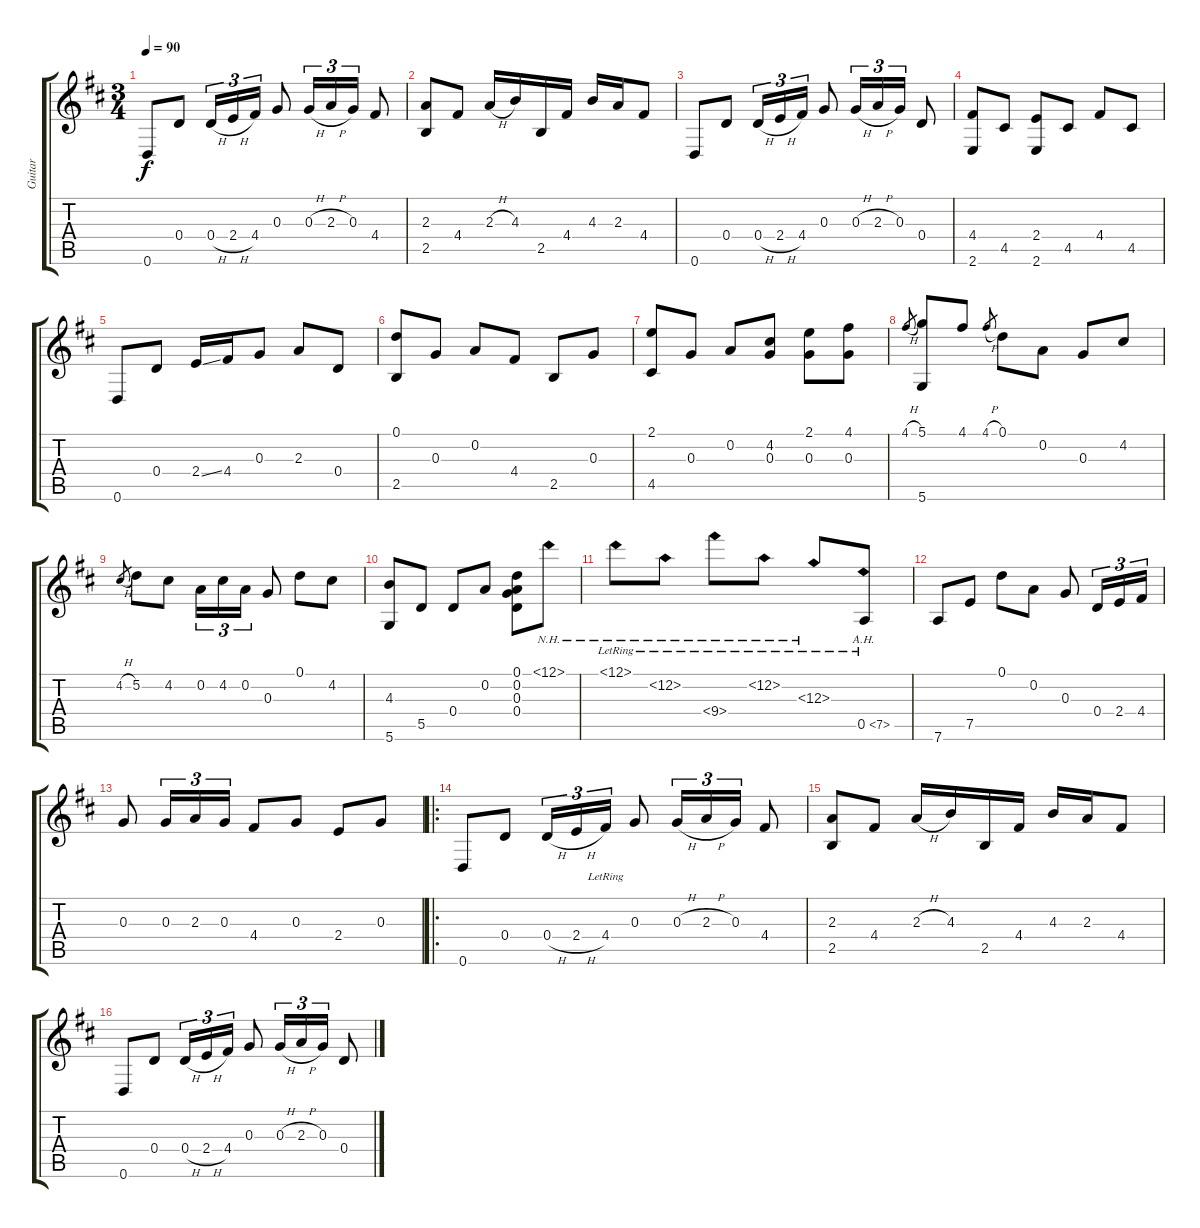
\track ("Guitar" "Guitar") {instrument acousticguitarsteel}
\staff {score tabs}
\tuning (D4 A3 G3 D3 A2 D2) {hide}
\ts (3 4)
\tempo 90
\clef g2
\ks d
0.6.8{dy f instrument acousticguitarsteel} 0.4.8 0.4{h}.16{tu (3 2)} 2.4{h}.16{tu (3 2)} 4.4.16{tu (3 2)} 0.3.8 0.3{h}.16{tu (3 2)} 2.3{h}.16{tu (3 2)} 0.3.16{tu (3 2)} 4.4.8 |
(2.3 2.5).8 4.4.8 2.3{h}.16 4.3.16 2.5.16 4.4.16 4.3.16 2.3.16 4.4.8 |
0.6.8 0.4.8 0.4{h}.16{tu (3 2)} 2.4{h}.16{tu (3 2)} 4.4.16{tu (3 2)} 0.3.8 0.3{h}.16{tu (3 2)} 2.3{h}.16{tu (3 2)} 0.3.16{tu (3 2)} 0.4.8 |
(4.4 2.6).8 4.5.8 (2.4 2.6).8 4.5.8 4.4.8 4.5.8 |
0.6.8 0.4.8 2.4{ss}.16 4.4.16 0.3.8 2.3.8 0.4.8 |
(0.1 2.5).8 0.3.8 0.2.8 4.4.8 2.5.8 0.3.8 |
(2.1 4.5).8 0.3.8 0.2.8 (4.2 0.3).8 (2.1 0.3).8 (4.1 0.3).8 |
4.1{h}.8{gr} (5.1 5.6).8 4.1.8 4.1{h}.8{gr} 0.1.8 0.2.8 0.3.8 4.2.8 |
4.2{h}.8{gr} 5.2.8 4.2.8 0.2.16{tu (3 2)} 4.2.16{tu (3 2)} 0.2.16{tu (3 2)} 0.3.8 0.1.8 4.2.8 |
(4.3 5.6).8 5.5.8 0.4.8 0.2.8 (0.1 0.2 0.3 0.4).8 12.1{nh}.8 |
12.1{nh lr}.8 12.2{nh lr}.8 9.4{nh lr}.8 12.2{nh lr}.8 12.3{nh lr}.8 0.5{ah 7 lr}.8 |
7.6.8 7.5.8 0.1.8 0.2.8 0.3.8 0.4.16{tu (3 2)} 2.4.16{tu (3 2)} 4.4.16{tu (3 2)} |
0.3.8 0.3.16{tu (3 2)} 2.3.16{tu (3 2)} 0.3.16{tu (3 2)} 4.4.8 0.3.8 2.4.8 0.3.8 |
\ro
0.6.8 0.4.8 0.4{h}.16{tu (3 2)} 2.4{h}.16{tu (3 2)} 4.4{lr}.16{tu (3 2)} 0.3.8 0.3{h}.16{tu (3 2)} 2.3{h}.16{tu (3 2)} 0.3.16{tu (3 2)} 4.4.8 |
(2.3 2.5).8 4.4.8 2.3{h}.16 4.3.16 2.5.16 4.4.16 4.3.16 2.3.16 4.4.8 |
0.6.8 0.4.8 0.4{h}.16{tu (3 2)} 2.4{h}.16{tu (3 2)} 4.4.16{tu (3 2)} 0.3.8 0.3{h}.16{tu (3 2)} 2.3{h}.16{tu (3 2)} 0.3.16{tu (3 2)} 0.4.8
